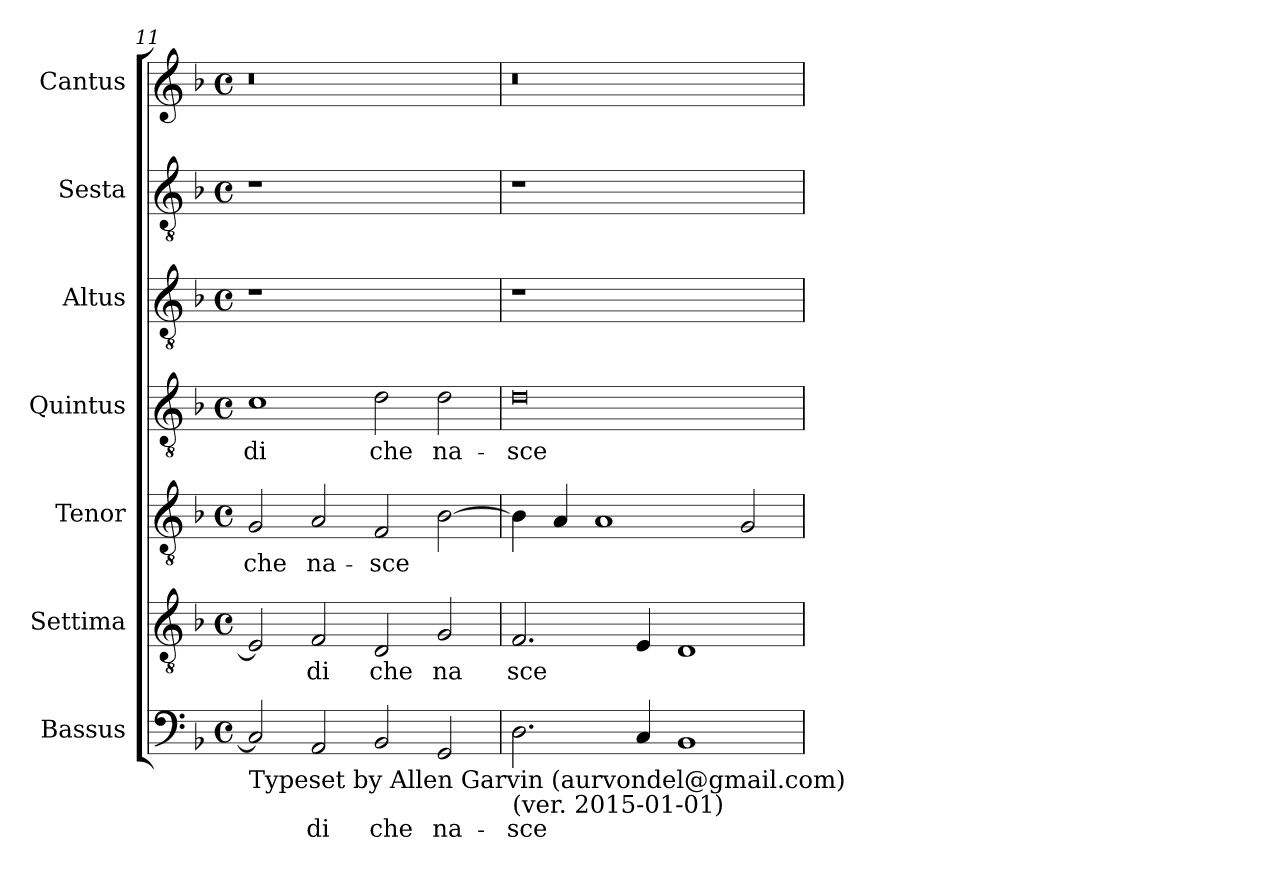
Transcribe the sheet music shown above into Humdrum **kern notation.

**kern	**text	**kern	**text	**kern	**text	**kern	**text	**kern	**kern	**kern
*part7	*part7	*part6	*part6	*part5	*part5	*part4	*part4	*part3	*part2	*part1
*staff7	*staff7	*staff6	*staff6	*staff5	*staff5	*staff4	*staff4	*staff3	*staff2	*staff1
*I"Bassus	*	*I"Settima	*	*I"Tenor	*	*I"Quintus	*	*I"Altus	*I"Sesta	*I"Cantus
*clefF4	*	*clefGv2	*	*clefGv2	*	*clefGv2	*	*clefGv2	*clefGv2	*clefG2
*k[b-]	*	*k[b-]	*	*k[b-]	*	*k[b-]	*	*k[b-]	*k[b-]	*k[b-]
*F:	*	*F:	*	*F:	*	*F:	*	*F:	*F:	*F:
*M4/4	*	*M4/4	*	*M4/4	*	*M4/4	*	*M4/4	*M4/4	*M4/4
*met(c)	*	*met(c)	*	*met(c)	*	*met(c)	*	*met(c)	*met(c)	*met(c)
=11	=11	=11	=11	=11	=11	=11	=11	=11	=11	=11
!LO:TX:b:t=Typeset by Allen Garvin (aurvondel@gmail.com)	!	!	!	!	!	!	!	!	!	!
!	!LO:LY:b:cj	!	!LO:LY:b:cj	!	!LO:LY:b:cj	!	!LO:LY:b:cj	!	!	!
2C/]	.	2E/]	.	2G/	che	1c	di	1r	1r	0r
!	!LO:LY:b:cj	!	!LO:LY:b:cj	!	!LO:LY:b:cj	!	!	!	!	!
2AA/	di	2F/	di	2A/	na-	.	.	.	.	.
!	!LO:LY:b:cj	!	!LO:LY:b:cj	!	!LO:LY:b:cj	!	!LO:LY:b:cj	!	!	!
2BB-/	che	2D/	che	2F/	-sce-	2d\	che	1ryy	1ryy	.
!	!LO:LY:b:cj	!	!LO:LY:b:cj	!	!LO:LY:b:cj	!	!LO:LY:b:cj	!	!	!
2GG/	na-	2G/	na	[>2B-\	--	2d\	na-	.	.	.
=12	=12	=12	=12	=12	=12	=12	=12	=12	=12	=12
!LO:TX:b:t=(ver. 2015-01-01)	!	!	!	!	!	!	!	!	!	!
!	!LO:LY:b:cj	!	!LO:LY:b:cj	!	!LO:LY:b:cj	!	!LO:LY:b:cj	!	!	!
2.D\	-sce-	2.F/	sce	4B-\]	--	0d	-sce-	1r	1r	0r
!	!	!	!	!	!LO:LY:b:cj	!	!	!	!	!
.	.	.	.	4A/	--	.	.	.	.	.
!	!	!	!	!	!LO:LY:b:cj	!	!	!	!	!
.	.	.	.	1A	--	.	.	.	.	.
!	!LO:LY:b:cj	!	!LO:LY:b:cj	!	!	!	!	!	!	!
4C/	--	4E/	.	.	.	.	.	.	.	.
!	!LO:LY:b:cj	!	!LO:LY:b:cj	!	!	!	!	!	!	!
1BB-	--	1D	.	.	.	.	.	1ryy	1ryy	.
!	!	!	!	!	!LO:LY:b:cj	!	!	!	!	!
.	.	.	.	2G/	--	.	.	.	.	.
=	=	=	=	=	=	=	=	=	=	=
*-	*-	*-	*-	*-	*-	*-	*-	*-	*-	*-
